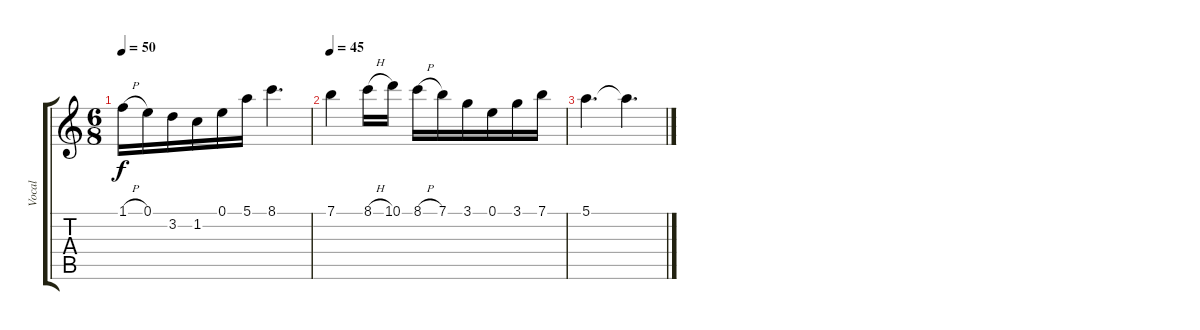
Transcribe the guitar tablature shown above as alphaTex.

\track ("Vocal" "Vocal") {instrument acousticguitarnylon}
\staff {score tabs}
\tuning (E4 B3 G3 D3 A2 E2) {hide}
\ts (6 8)
\tempo 50
\clef g2
\ks c
1.1{h}.16{dy f} 0.1.16 3.2.16 1.2.16 0.1.16 5.1.16 8.1.4{d} |
\tempo 45
7.1.4 8.1{h}.16 10.1.16 8.1{h}.16 7.1.16 3.1.16 0.1.16 3.1.16 7.1.16 |
5.1.4{d} 5.1{t}.4{d}
